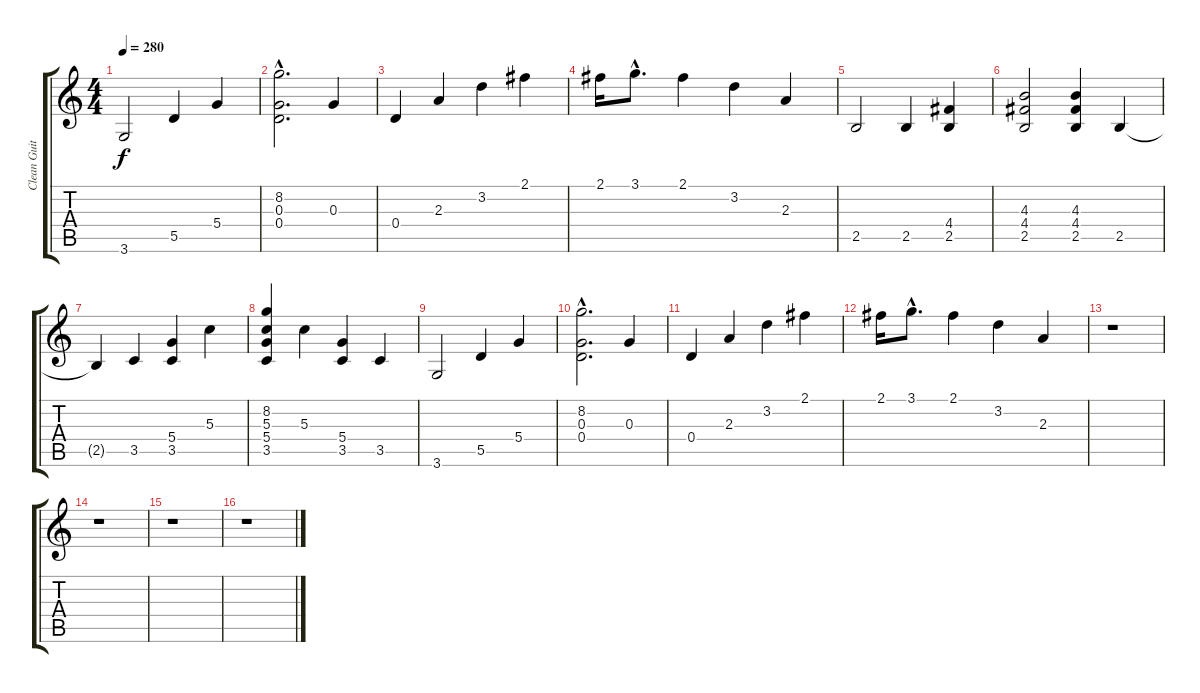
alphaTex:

\track ("Clean Guitar" "Clean Guit") {instrument electricguitarclean}
\staff {score tabs}
\tuning (E4 B3 G3 D3 A2 E2) {hide}
\ts (4 4)
\tempo 280
\clef g2
\ks c
3.6.2{dy f} 5.5.4 5.4.4 |
(8.2{hac} 0.3{hac} 0.4{hac}).2{d} 0.3.4 |
0.4.4 2.3.4 3.2.4 2.1.4 |
2.1.16 3.1{hac}.8{d} 2.1.4 3.2.4 2.3.4 |
2.5.2 2.5.4 (4.4 2.5).4 |
(4.3 4.4 2.5).2 (4.3 4.4 2.5).4 2.5.4 |
2.5{t}.4 3.5.4 (5.4 3.5).4 5.3.4 |
(8.2 5.3 5.4 3.5).4 5.3.4 (5.4 3.5).4 3.5.4 |
3.6.2 5.5.4 5.4.4 |
(8.2{hac} 0.3{hac} 0.4{hac}).2{d} 0.3.4 |
0.4.4 2.3.4 3.2.4 2.1.4 |
2.1.16 3.1{hac}.8{d} 2.1.4 3.2.4 2.3.4 |
r.1 |
r.1 |
r.1 |
r.1
